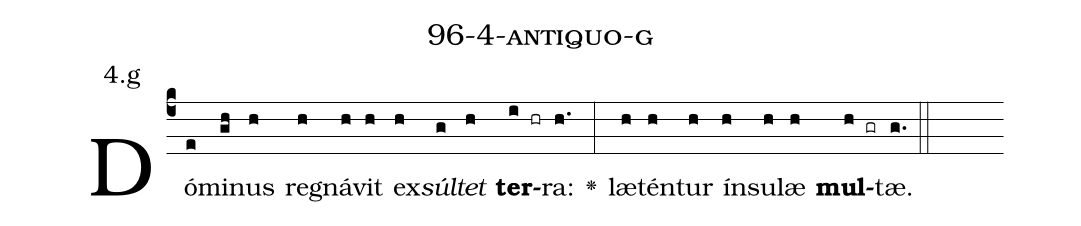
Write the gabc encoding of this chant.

name: 96-4-antiquo-g;
annotation: 4.g;
%%
(c4)Dó(e)mi(gh)nus(h) re(h)gná(h)vit(h) ex(h)<i>súl</i>(g)<i>tet</i>(h) <b>ter</b>(i hr)ra:(h.) <v>\greheightstar</v>(:) læ(h)tén(h)tur(h) ín(h)su(h)læ(h) <b>mul</b>(h gr)tæ.(g.) (::)


%E(h) u(h) o(h) u(h) a(h) e.(g.) (::)
